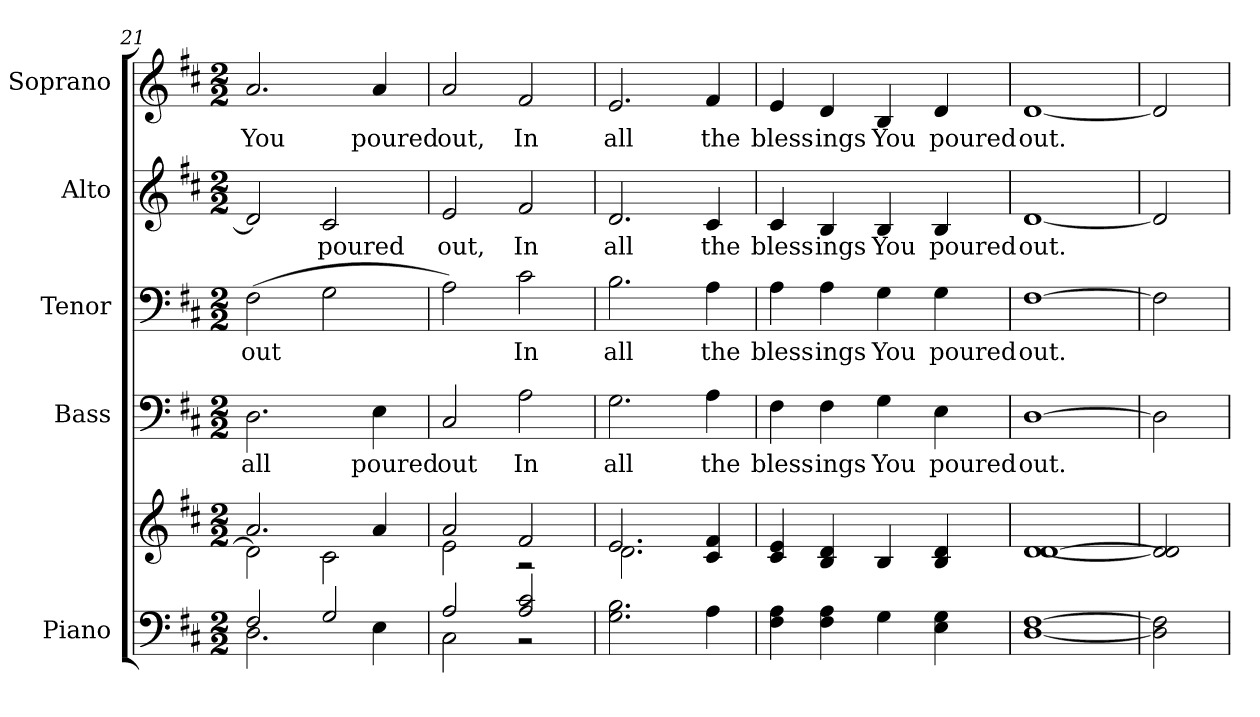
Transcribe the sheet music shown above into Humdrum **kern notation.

**kern	**kern	**kern	**text	**kern	**text	**kern	**text	**kern	**text
*part5	*part5	*part4	*part4	*part3	*part3	*part2	*part2	*part1	*part1
*staff6	*staff5	*staff4	*staff4	*staff3	*staff3	*staff2	*staff2	*staff1	*staff1
*I"Piano	*	*I"Bass	*	*I"Tenor	*	*I"Alto	*	*I"Soprano	*
*I'Pno.	*	*I'B.	*	*I'T.	*	*I'A.	*	*I'S.	*
*clefF4	*clefG2	*clefF4	*	*clefF4	*	*clefG2	*	*clefG2	*
*k[f#c#]	*k[f#c#]	*k[f#c#]	*	*k[f#c#]	*	*k[f#c#]	*	*k[f#c#]	*
*D:	*D:	*D:	*	*D:	*	*D:	*	*D:	*
*M2/2	*M2/2	*M2/2	*	*M2/2	*	*M2/2	*	*M2/2	*
=21	=21	=21	=21	=21	=21	=21	=21	=21	=21
*^	*^	*	*	*	*	*	*	*	*
!	!	!	!	!	!LO:LY:b:color=#000000	!	!	!	!	!	!
!	!	!	!	!	!	!	!LO:LY:b:color=#000000	!	!	!	!
!	!	!	!	!	!	!	!	!	!	!	!LO:LY:b:color=#000000
2F#i/	2.Di\	2.ai/	2di\]	2.Di\	all	(2F#i\	out	2di/]	.	2.ai/	You
!	!	!	!	!	!	!	!	!	!LO:LY:b:color=#000000	!	!
2Gi/	.	.	2c#i\	.	.	2Gi\	.	2c#i/	poured	.	.
!	!	!	!	!	!LO:LY:b:color=#000000	!	!	!	!	!	!
!	!	!	!	!	!	!	!	!	!	!	!LO:LY:b:color=#000000
.	4Ei\	4ai/	.	4Ei\	poured	.	.	.	.	4ai/	poured
=22	=22	=22	=22	=22	=22	=22	=22	=22	=22	=22	=22
!	!	!	!	!	!LO:LY:b:color=#000000	!	!	!	!	!	!
!	!	!	!	!	!	!	!	!	!LO:LY:b:color=#000000	!	!
!	!	!	!	!	!	!	!	!	!	!	!LO:LY:b:color=#000000
2Ai/	2C#i\	2ai/	2ei\	2C#i/	out	2Ai\)	.	2ei/	out,	2ai/	out,
!	!	!	!	!	!LO:LY:b:color=#000000	!	!	!	!	!	!
!	!	!	!	!	!	!	!LO:LY:b:color=#000000	!	!	!	!
!	!	!	!	!	!	!	!	!	!LO:LY:b:color=#000000	!	!
!	!	!	!	!	!	!	!	!	!	!	!LO:LY:b:color=#000000
2Ai/ 2c#i	2r	2f#i/	2r	2Ai\	In	2c#i\	In	2f#i/	In	2f#i/	In
*v	*v	*	*	*	*	*	*	*	*	*	*
=23	=23	=23	=23	=23	=23	=23	=23	=23	=23	=23
*^	*	*	*	*	*	*	*	*	*	*
!	!	!	!	!	!LO:LY:b:color=#000000	!	!	!	!	!	!
*v	*v	*	*	*	*	*	*	*	*	*	*
*^	*	*	*	*	*	*	*	*	*	*
!	!	!	!	!	!	!	!LO:LY:b:color=#000000	!	!	!	!
*v	*v	*	*	*	*	*	*	*	*	*	*
*^	*	*	*	*	*	*	*	*	*	*
!	!	!	!	!	!	!	!	!	!LO:LY:b:color=#000000	!	!
*v	*v	*	*	*	*	*	*	*	*	*	*
*^	*	*	*	*	*	*	*	*	*	*
!	!	!	!	!	!	!	!	!	!	!	!LO:LY:b:color=#000000
*v	*v	*	*	*	*	*	*	*	*	*	*
2.Gi\ 2.Bi	2.ei/	2.di\	2.Gi\	all	2.Bi\	all	2.di/	all	2.ei/	all
!	!	!	!	!LO:LY:b:color=#000000	!	!	!	!	!	!
!	!	!	!	!	!	!LO:LY:b:color=#000000	!	!	!	!
!	!	!	!	!	!	!	!	!LO:LY:b:color=#000000	!	!
!	!	!	!	!	!	!	!	!	!	!LO:LY:b:color=#000000
4Ai\	4c#i/ 4f#i	4ryy	4Ai\	the	4Ai\	the	4c#i/	the	4f#i/	the
*	*v	*v	*	*	*	*	*	*	*	*
=24	=24	=24	=24	=24	=24	=24	=24	=24	=24
*	*^	*	*	*	*	*	*	*	*
!	!	!	!	!LO:LY:b:color=#000000	!	!	!	!	!	!
*	*v	*v	*	*	*	*	*	*	*	*
*	*^	*	*	*	*	*	*	*	*
!	!	!	!	!	!	!LO:LY:b:color=#000000	!	!	!	!
*	*v	*v	*	*	*	*	*	*	*	*
*	*^	*	*	*	*	*	*	*	*
!	!	!	!	!	!	!	!	!LO:LY:b:color=#000000	!	!
*	*v	*v	*	*	*	*	*	*	*	*
*	*^	*	*	*	*	*	*	*	*
!	!	!	!	!	!	!	!	!	!	!LO:LY:b:color=#000000
*	*v	*v	*	*	*	*	*	*	*	*
4F#i\ 4Ai	4c#i/ 4ei	4F#i\	bless	4Ai\	bless	4c#i/	bless	4ei/	bless
!	!	!	!LO:LY:b:color=#000000	!	!	!	!	!	!
!	!	!	!	!	!LO:LY:b:color=#000000	!	!	!	!
!	!	!	!	!	!	!	!LO:LY:b:color=#000000	!	!
!	!	!	!	!	!	!	!	!	!LO:LY:b:color=#000000
4F#i\ 4Ai	4Bi/ 4di	4F#i\	ings	4Ai\	ings	4Bi/	ings	4di/	ings
!	!	!	!LO:LY:b:color=#000000	!	!	!	!	!	!
!	!	!	!	!	!LO:LY:b:color=#000000	!	!	!	!
!	!	!	!	!	!	!	!LO:LY:b:color=#000000	!	!
!	!	!	!	!	!	!	!	!	!LO:LY:b:color=#000000
4Gi\	4Bi/	4Gi\	You	4Gi\	You	4Bi/	You	4Bi/	You
!	!	!	!LO:LY:b:color=#000000	!	!	!	!	!	!
!	!	!	!	!	!LO:LY:b:color=#000000	!	!	!	!
!	!	!	!	!	!	!	!LO:LY:b:color=#000000	!	!
!	!	!	!	!	!	!	!	!	!LO:LY:b:color=#000000
4Ei\ 4Gi	4Bi/ 4di	4Ei\	poured	4Gi\	poured	4Bi/	poured	4di/	poured
!!LO:PB:g=z
=25	=25	=25	=25	=25	=25	=25	=25	=25	=25
!	!	!	!LO:LY:b:color=#000000	!	!	!	!	!	!
!	!	!	!	!	!LO:LY:b:color=#000000	!	!	!	!
!	!	!	!	!	!	!	!LO:LY:b:color=#000000	!	!
!	!	!	!	!	!	!	!	!	!LO:LY:b:color=#000000
[1Di [1F#i	[1di [1di	[1Di	out.	[1F#i	out.	[1di	out.	[1di	out.
=26	=26	=26	=26	=26	=26	=26	=26	=26	=26
2Di] 2F#i]	2di] 2di]	2Di]	.	2F#i]	.	2di]	.	2di]	.
=	=	=	=	=	=	=	=	=	=
*-	*-	*-	*-	*-	*-	*-	*-	*-	*-
